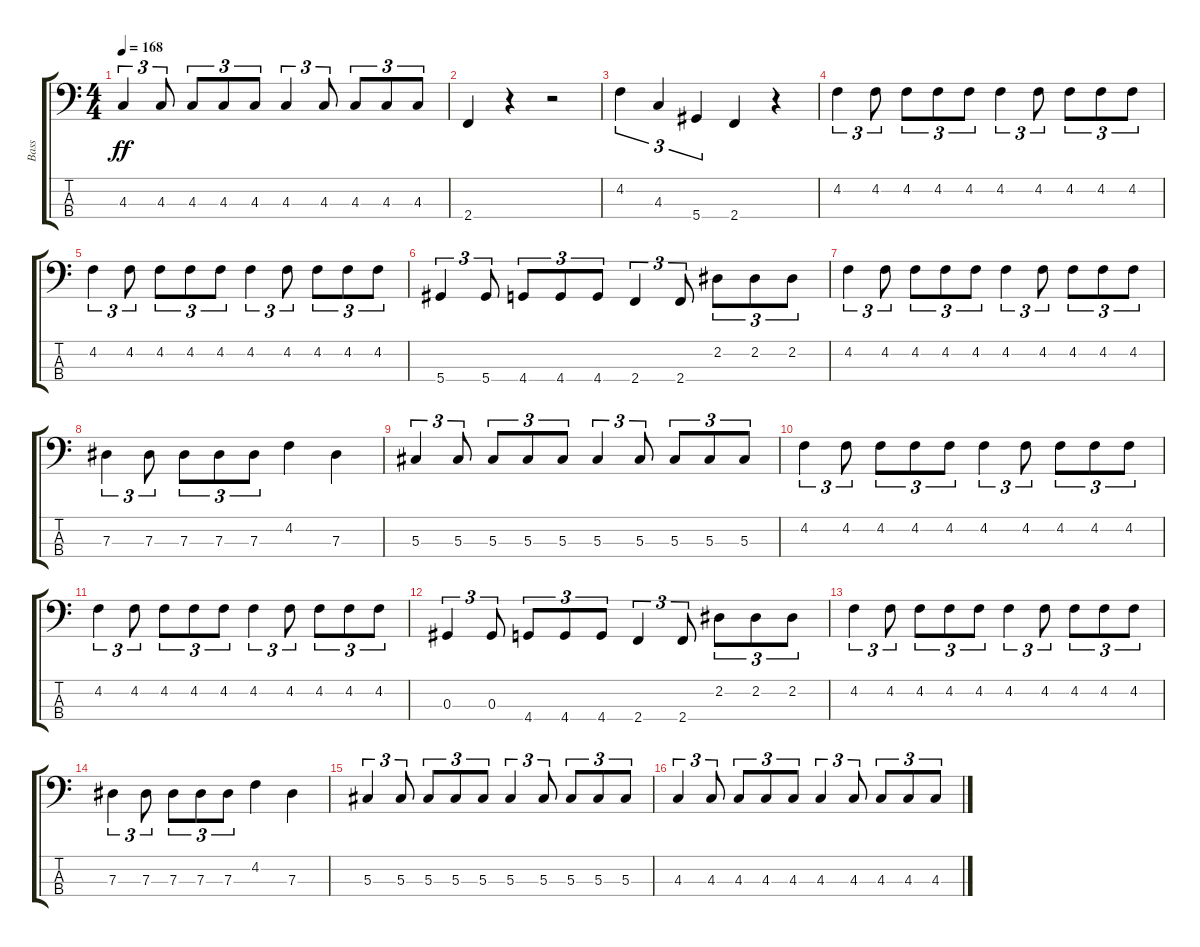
\track ("Bass" "Bass") {instrument electricbasspick}
\staff {score tabs}
\tuning (Gb2 Db2 Ab1 Eb1) {hide}
\ts (4 4)
\tempo 168
\clef f4
\ks c
4.3.4{tu (3 2) dy ff} 4.3.8{tu (3 2)} 4.3.8{tu (3 2)} 4.3.8{tu (3 2)} 4.3.8{tu (3 2)} 4.3.4{tu (3 2)} 4.3.8{tu (3 2)} 4.3.8{tu (3 2)} 4.3.8{tu (3 2)} 4.3.8{tu (3 2)} |
2.4.4 r.4 r.2 |
4.2.4{tu (3 2)} 4.3.4{tu (3 2)} 5.4.4{tu (3 2)} 2.4.4 r.4 |
4.2.4{tu (3 2)} 4.2.8{tu (3 2)} 4.2.8{tu (3 2)} 4.2.8{tu (3 2)} 4.2.8{tu (3 2)} 4.2.4{tu (3 2)} 4.2.8{tu (3 2)} 4.2.8{tu (3 2)} 4.2.8{tu (3 2)} 4.2.8{tu (3 2)} |
4.2.4{tu (3 2)} 4.2.8{tu (3 2)} 4.2.8{tu (3 2)} 4.2.8{tu (3 2)} 4.2.8{tu (3 2)} 4.2.4{tu (3 2)} 4.2.8{tu (3 2)} 4.2.8{tu (3 2)} 4.2.8{tu (3 2)} 4.2.8{tu (3 2)} |
5.4.4{tu (3 2)} 5.4.8{tu (3 2)} 4.4.8{tu (3 2)} 4.4.8{tu (3 2)} 4.4.8{tu (3 2)} 2.4.4{tu (3 2)} 2.4.8{tu (3 2)} 2.2.8{tu (3 2)} 2.2.8{tu (3 2)} 2.2.8{tu (3 2)} |
4.2.4{tu (3 2)} 4.2.8{tu (3 2)} 4.2.8{tu (3 2)} 4.2.8{tu (3 2)} 4.2.8{tu (3 2)} 4.2.4{tu (3 2)} 4.2.8{tu (3 2)} 4.2.8{tu (3 2)} 4.2.8{tu (3 2)} 4.2.8{tu (3 2)} |
7.3.4{tu (3 2)} 7.3.8{tu (3 2)} 7.3.8{tu (3 2)} 7.3.8{tu (3 2)} 7.3.8{tu (3 2)} 4.2.4 7.3.4 |
5.3.4{tu (3 2)} 5.3.8{tu (3 2)} 5.3.8{tu (3 2)} 5.3.8{tu (3 2)} 5.3.8{tu (3 2)} 5.3.4{tu (3 2)} 5.3.8{tu (3 2)} 5.3.8{tu (3 2)} 5.3.8{tu (3 2)} 5.3.8{tu (3 2)} |
4.2.4{tu (3 2)} 4.2.8{tu (3 2)} 4.2.8{tu (3 2)} 4.2.8{tu (3 2)} 4.2.8{tu (3 2)} 4.2.4{tu (3 2)} 4.2.8{tu (3 2)} 4.2.8{tu (3 2)} 4.2.8{tu (3 2)} 4.2.8{tu (3 2)} |
4.2.4{tu (3 2)} 4.2.8{tu (3 2)} 4.2.8{tu (3 2)} 4.2.8{tu (3 2)} 4.2.8{tu (3 2)} 4.2.4{tu (3 2)} 4.2.8{tu (3 2)} 4.2.8{tu (3 2)} 4.2.8{tu (3 2)} 4.2.8{tu (3 2)} |
0.3.4{tu (3 2)} 0.3.8{tu (3 2)} 4.4.8{tu (3 2)} 4.4.8{tu (3 2)} 4.4.8{tu (3 2)} 2.4.4{tu (3 2)} 2.4.8{tu (3 2)} 2.2.8{tu (3 2)} 2.2.8{tu (3 2)} 2.2.8{tu (3 2)} |
4.2.4{tu (3 2)} 4.2.8{tu (3 2)} 4.2.8{tu (3 2)} 4.2.8{tu (3 2)} 4.2.8{tu (3 2)} 4.2.4{tu (3 2)} 4.2.8{tu (3 2)} 4.2.8{tu (3 2)} 4.2.8{tu (3 2)} 4.2.8{tu (3 2)} |
7.3.4{tu (3 2)} 7.3.8{tu (3 2)} 7.3.8{tu (3 2)} 7.3.8{tu (3 2)} 7.3.8{tu (3 2)} 4.2.4 7.3.4 |
5.3.4{tu (3 2)} 5.3.8{tu (3 2)} 5.3.8{tu (3 2)} 5.3.8{tu (3 2)} 5.3.8{tu (3 2)} 5.3.4{tu (3 2)} 5.3.8{tu (3 2)} 5.3.8{tu (3 2)} 5.3.8{tu (3 2)} 5.3.8{tu (3 2)} |
4.3.4{tu (3 2)} 4.3.8{tu (3 2)} 4.3.8{tu (3 2)} 4.3.8{tu (3 2)} 4.3.8{tu (3 2)} 4.3.4{tu (3 2)} 4.3.8{tu (3 2)} 4.3.8{tu (3 2)} 4.3.8{tu (3 2)} 4.3.8{tu (3 2)}
